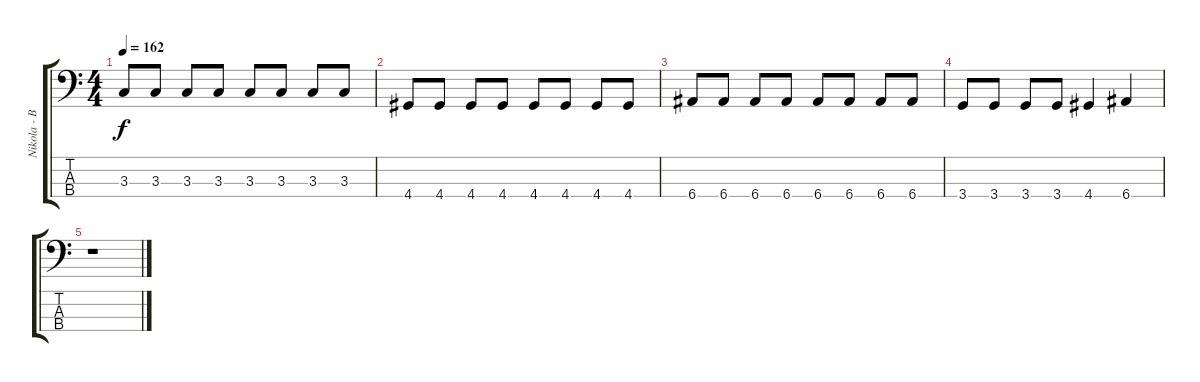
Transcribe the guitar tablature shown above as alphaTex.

\track ("Nikola - Bass" "Nikola - B") {instrument electricbasspick}
\staff {score tabs}
\tuning (G2 D2 A1 E1) {hide}
\ts (4 4)
\tempo 162
\clef f4
\ks c
3.3.8{dy f} 3.3.8 3.3.8 3.3.8 3.3.8 3.3.8 3.3.8 3.3.8 |
4.4.8 4.4.8 4.4.8 4.4.8 4.4.8 4.4.8 4.4.8 4.4.8 |
6.4.8 6.4.8 6.4.8 6.4.8 6.4.8 6.4.8 6.4.8 6.4.8 |
3.4.8 3.4.8 3.4.8 3.4.8 4.4.4 6.4.4 |
r.1
